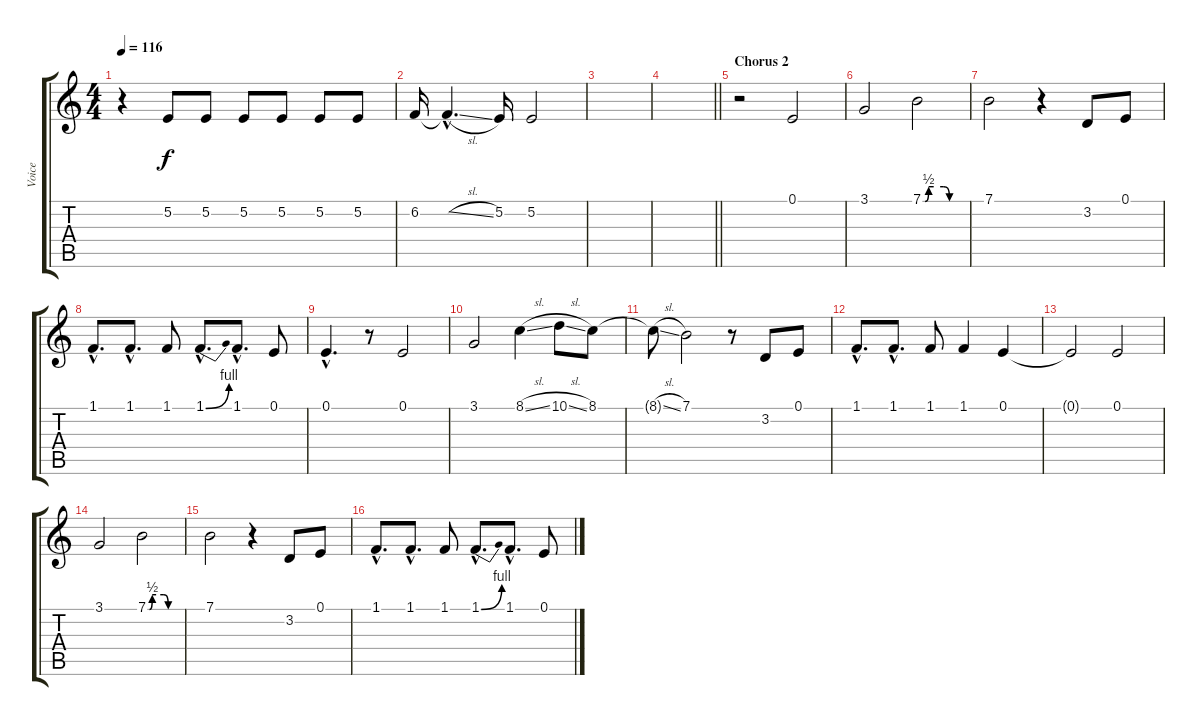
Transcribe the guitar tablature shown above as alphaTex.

\track ("Voice" "Voice") {instrument flute}
\staff {score tabs}
\tuning (E4 B3 G3 D3 A2 E2) {hide}
\ts (4 4)
\tempo 116
\clef g2
\ks c
r.4{dy f} 5.2.8 5.2.8 5.2.8 5.2.8 5.2.8 5.2.8 |
6.2.16 6.2{sl hac t}.4{d} 5.2.16 5.2.2 |
|
\barLineRight lightlight
|
\section ("" "Chorus 2")
r.2 0.1.2 |
3.1.2 7.1{be (custom 0 0 3 0 8 2 15 2 29 2 37 0 60 0)}.2 |
7.1.2 r.4 3.2.8 0.1.8 |
1.1{hac}.8{d} 1.1{hac}.8{d} 1.1.8 1.1{be (bend 0 0 60 4) hac}.8{d} 1.1{hac}.8{d} 0.1.8 |
0.1{hac}.4{d} r.8 0.1.2 |
3.1.2 8.1{sl}.4 10.1{sl}.8 8.1.8 |
8.1{sl t}.8 7.1.2 r.8 3.2.8 0.1.8 |
1.1{hac}.8{d} 1.1{hac}.8{d} 1.1.8 1.1.4 0.1.4 |
0.1{t}.2 0.1.2 |
3.1.2 7.1{be (custom 0 0 3 0 8 2 15 2 29 2 37 0 60 0)}.2 |
7.1.2 r.4 3.2.8 0.1.8 |
1.1{hac}.8{d} 1.1{hac}.8{d} 1.1.8 1.1{be (bend 0 0 60 4) hac}.8{d} 1.1{hac}.8{d} 0.1.8
